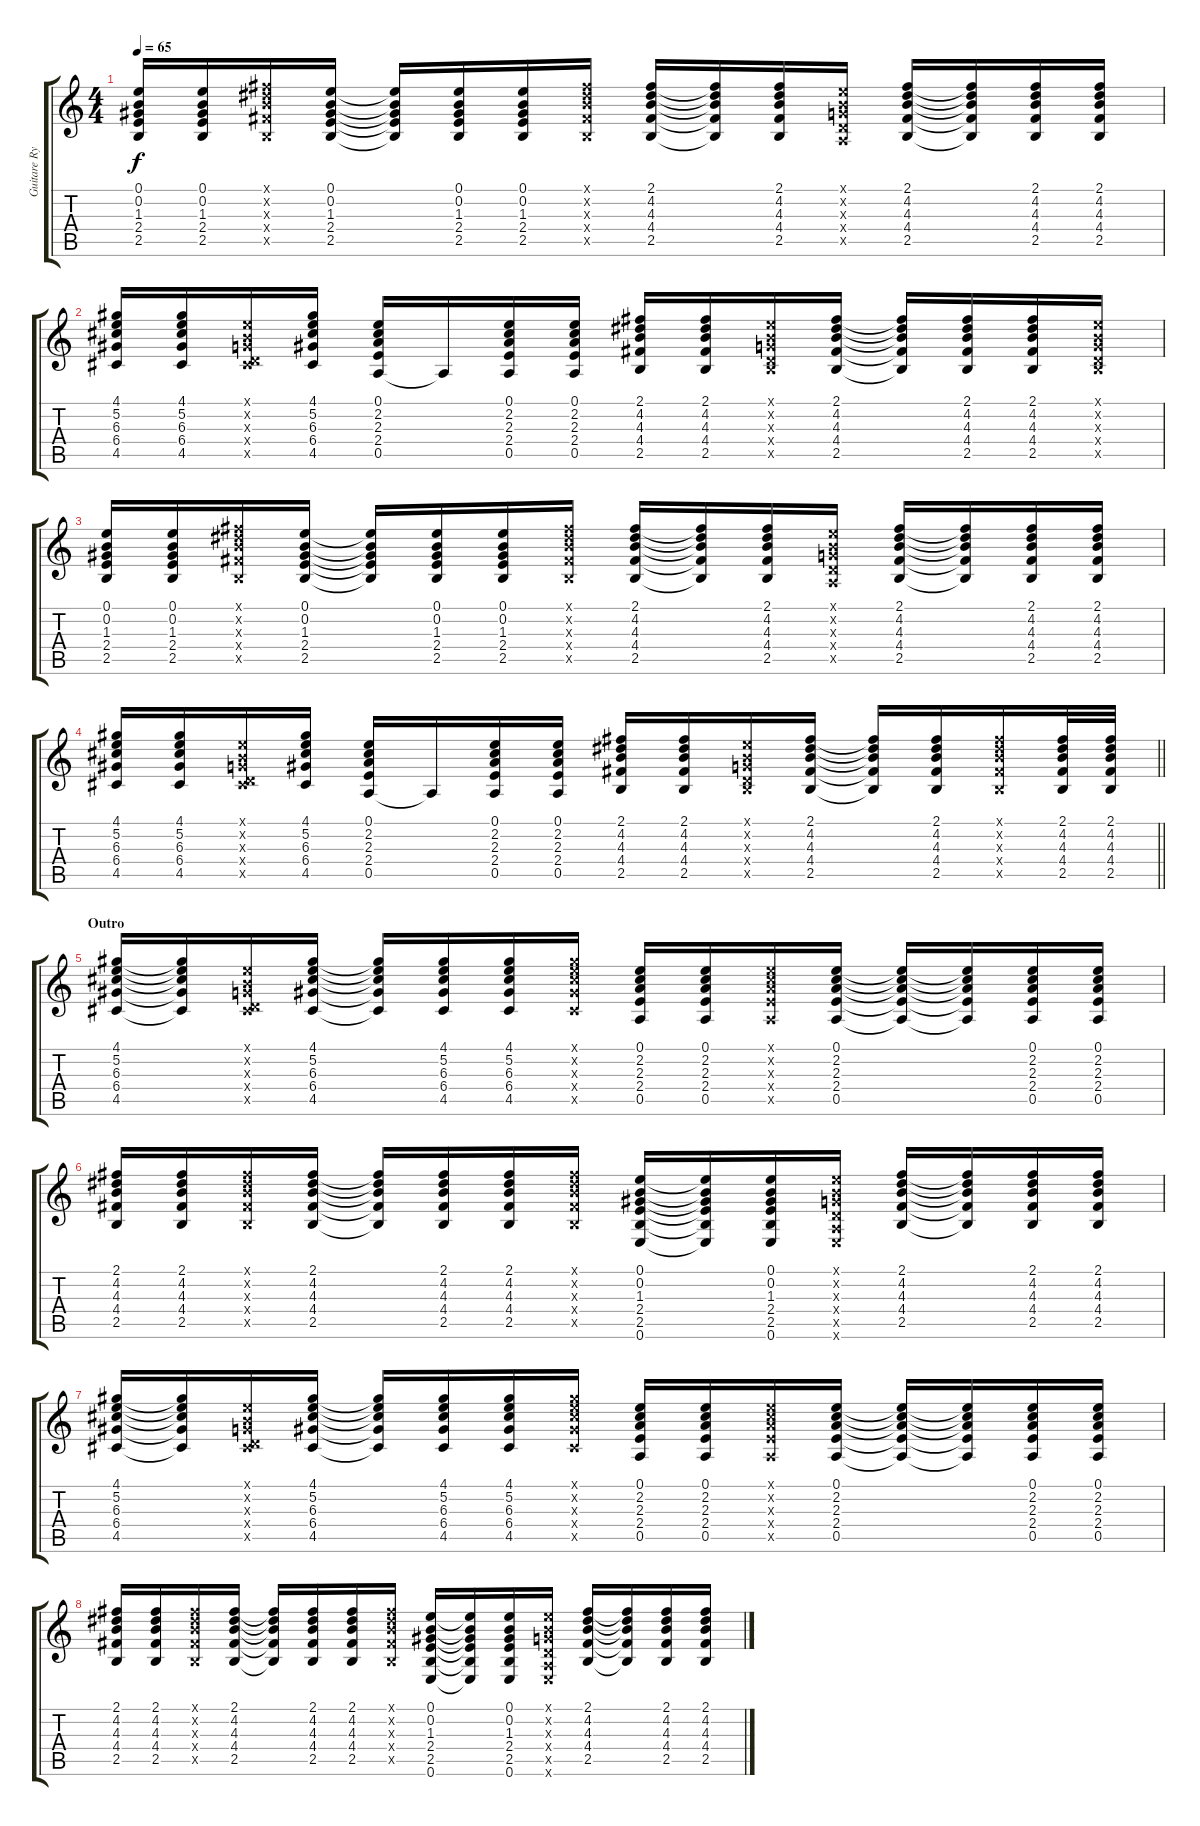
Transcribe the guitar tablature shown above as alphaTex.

\track ("Guitare Rythmique" "Guitare Ry") {instrument electricguitarclean}
\staff {score tabs}
\tuning (E4 B3 G3 D3 A2 E2) {hide}
\ts (4 4)
\tempo 65
\clef g2
\ks c
(0.1 0.2 1.3 2.4 2.5).16{dy f} (0.1 0.2 1.3 2.4 2.5).16 (2.1{x} 4.2{x} 4.3{x} 4.4{x} 2.5{x}).16 (0.1 0.2 1.3 2.4 2.5).16 (0.1{t} 0.2{t} 1.3{t} 2.4{t} 2.5{t}).16 (0.1 0.2 1.3 2.4 2.5).16 (0.1 0.2 1.3 2.4 2.5).16 (2.1{x} 4.2{x} 4.3{x} 4.4{x} 2.5{x}).16 (2.1 4.2 4.3 4.4 2.5).16 (2.1{t} 4.2{t} 4.3{t} 4.4{t} 2.5{t}).16 (2.1 4.2 4.3 4.4 2.5).16 (0.1{x} 0.2{x} 0.3{x} 0.4{x} 0.5{x}).16 (2.1 4.2 4.3 4.4 2.5).16 (2.1{t} 4.2{t} 4.3{t} 4.4{t} 2.5{t}).16 (2.1 4.2 4.3 4.4 2.5).16 (2.1 4.2 4.3 4.4 2.5).16 |
(4.1 5.2 6.3 6.4 4.5).16 (4.1 5.2 6.3 6.4 4.5).16 (0.1{x} 0.2{x} 0.3{x} 0.4{x} 4.5{x}).16 (4.1 5.2 6.3 6.4 4.5).16 (0.1 2.2 2.3 2.4 0.5).16 0.5{t}.16 (0.1 2.2 2.3 2.4 0.5).16 (0.1 2.2 2.3 2.4 0.5).16 (2.1 4.2 4.3 4.4 2.5).16 (2.1 4.2 4.3 4.4 2.5).16 (0.1{x} 0.2{x} 0.3{x} 0.4{x} 2.5{x}).16 (2.1 4.2 4.3 4.4 2.5).16 (2.1{t} 4.2{t} 4.3{t} 4.4{t} 2.5{t}).16 (2.1 4.2 4.3 4.4 2.5).16 (2.1 4.2 4.3 4.4 2.5).16 (0.1{x} 0.2{x} 0.3{x} 0.4{x} 2.5{x}).16 |
(0.1 0.2 1.3 2.4 2.5).16 (0.1 0.2 1.3 2.4 2.5).16 (2.1{x} 4.2{x} 4.3{x} 4.4{x} 2.5{x}).16 (0.1 0.2 1.3 2.4 2.5).16 (0.1{t} 0.2{t} 1.3{t} 2.4{t} 2.5{t}).16 (0.1 0.2 1.3 2.4 2.5).16 (0.1 0.2 1.3 2.4 2.5).16 (2.1{x} 4.2{x} 4.3{x} 4.4{x} 2.5{x}).16 (2.1 4.2 4.3 4.4 2.5).16 (2.1{t} 4.2{t} 4.3{t} 4.4{t} 2.5{t}).16 (2.1 4.2 4.3 4.4 2.5).16 (0.1{x} 0.2{x} 0.3{x} 0.4{x} 0.5{x}).16 (2.1 4.2 4.3 4.4 2.5).16 (2.1{t} 4.2{t} 4.3{t} 4.4{t} 2.5{t}).16 (2.1 4.2 4.3 4.4 2.5).16 (2.1 4.2 4.3 4.4 2.5).16 |
\barLineRight lightlight
(4.1 5.2 6.3 6.4 4.5).16 (4.1 5.2 6.3 6.4 4.5).16 (0.1{x} 0.2{x} 0.3{x} 0.4{x} 4.5{x}).16 (4.1 5.2 6.3 6.4 4.5).16 (0.1 2.2 2.3 2.4 0.5).16 0.5{t}.16 (0.1 2.2 2.3 2.4 0.5).16 (0.1 2.2 2.3 2.4 0.5).16 (2.1 4.2 4.3 4.4 2.5).16 (2.1 4.2 4.3 4.4 2.5).16 (0.1{x} 0.2{x} 0.3{x} 0.4{x} 2.5{x}).16 (2.1 4.2 4.3 4.4 2.5).16 (2.1{t} 4.2{t} 4.3{t} 4.4{t} 2.5{t}).16 (2.1 4.2 4.3 4.4 2.5).16 (2.1{x} 4.2{x} 4.3{x} 4.4{x} 2.5{x}).16 (2.1 4.2 4.3 4.4 2.5).32 (2.1 4.2 4.3 4.4 2.5).32 |
\section ("" "Outro")
(4.1 5.2 6.3 6.4 4.5).16{volume 11} (4.1{t} 5.2{t} 6.3{t} 6.4{t} 4.5{t}).16 (0.1{x} 0.2{x} 0.3{x} 0.4{x} 4.5{x}).16 (4.1 5.2 6.3 6.4 4.5).16 (4.1{t} 5.2{t} 6.3{t} 6.4{t} 4.5{t}).16 (4.1 5.2 6.3 6.4 4.5).16 (4.1 5.2 6.3 6.4 4.5).16 (4.1{x} 5.2{x} 6.3{x} 6.4{x} 4.5{x}).16 (0.1 2.2 2.3 2.4 0.5).16 (0.1 2.2 2.3 2.4 0.5).16 (0.1{x} 2.2{x} 2.3{x} 2.4{x} 0.5{x}).16 (0.1 2.2 2.3 2.4 0.5).16 (0.1{t} 2.2{t} 2.3{t} 2.4{t} 0.5{t}).16 (0.1{t} 2.2{t} 2.3{t} 2.4{t} 0.5{t}).16 (0.1 2.2 2.3 2.4 0.5).16 (0.1 2.2 2.3 2.4 0.5).16 |
(2.1 4.2 4.3 4.4 2.5).16 (2.1 4.2 4.3 4.4 2.5).16 (2.1{x} 4.2{x} 4.3{x} 4.4{x} 2.5{x}).16 (2.1 4.2 4.3 4.4 2.5).16 (2.1{t} 4.2{t} 4.3{t} 4.4{t} 2.5{t}).16 (2.1 4.2 4.3 4.4 2.5).16 (2.1 4.2 4.3 4.4 2.5).16 (2.1{x} 4.2{x} 4.3{x} 4.4{x} 2.5{x}).16 (0.1 0.2 1.3 2.4 2.5 0.6).16 (0.1{t} 0.2{t} 1.3{t} 2.4{t} 2.5{t} 0.6{t}).16 (0.1 0.2 1.3 2.4 2.5 0.6).16 (0.1{x} 0.2{x} 0.3{x} 0.4{x} 0.5{x} 0.6{x}).16 (2.1 4.2 4.3 4.4 2.5).16 (2.1{t} 4.2{t} 4.3{t} 4.4{t} 2.5{t}).16 (2.1 4.2 4.3 4.4 2.5).16 (2.1 4.2 4.3 4.4 2.5).16 |
(4.1 5.2 6.3 6.4 4.5).16{volume 10} (4.1{t} 5.2{t} 6.3{t} 6.4{t} 4.5{t}).16 (0.1{x} 0.2{x} 0.3{x} 0.4{x} 4.5{x}).16 (4.1 5.2 6.3 6.4 4.5).16 (4.1{t} 5.2{t} 6.3{t} 6.4{t} 4.5{t}).16 (4.1 5.2 6.3 6.4 4.5).16 (4.1 5.2 6.3 6.4 4.5).16 (4.1{x} 5.2{x} 6.3{x} 6.4{x} 4.5{x}).16 (0.1 2.2 2.3 2.4 0.5).16 (0.1 2.2 2.3 2.4 0.5).16 (0.1{x} 2.2{x} 2.3{x} 2.4{x} 0.5{x}).16 (0.1 2.2 2.3 2.4 0.5).16 (0.1{t} 2.2{t} 2.3{t} 2.4{t} 0.5{t}).16 (0.1{t} 2.2{t} 2.3{t} 2.4{t} 0.5{t}).16 (0.1 2.2 2.3 2.4 0.5).16 (0.1 2.2 2.3 2.4 0.5).16 |
(2.1 4.2 4.3 4.4 2.5).16{volume 10} (2.1 4.2 4.3 4.4 2.5).16 (2.1{x} 4.2{x} 4.3{x} 4.4{x} 2.5{x}).16 (2.1 4.2 4.3 4.4 2.5).16 (2.1{t} 4.2{t} 4.3{t} 4.4{t} 2.5{t}).16 (2.1 4.2 4.3 4.4 2.5).16 (2.1 4.2 4.3 4.4 2.5).16 (2.1{x} 4.2{x} 4.3{x} 4.4{x} 2.5{x}).16 (0.1 0.2 1.3 2.4 2.5 0.6).16 (0.1{t} 0.2{t} 1.3{t} 2.4{t} 2.5{t} 0.6{t}).16 (0.1 0.2 1.3 2.4 2.5 0.6).16 (0.1{x} 0.2{x} 0.3{x} 0.4{x} 0.5{x} 0.6{x}).16 (2.1 4.2 4.3 4.4 2.5).16 (2.1{t} 4.2{t} 4.3{t} 4.4{t} 2.5{t}).16 (2.1 4.2 4.3 4.4 2.5).16 (2.1 4.2 4.3 4.4 2.5).16
